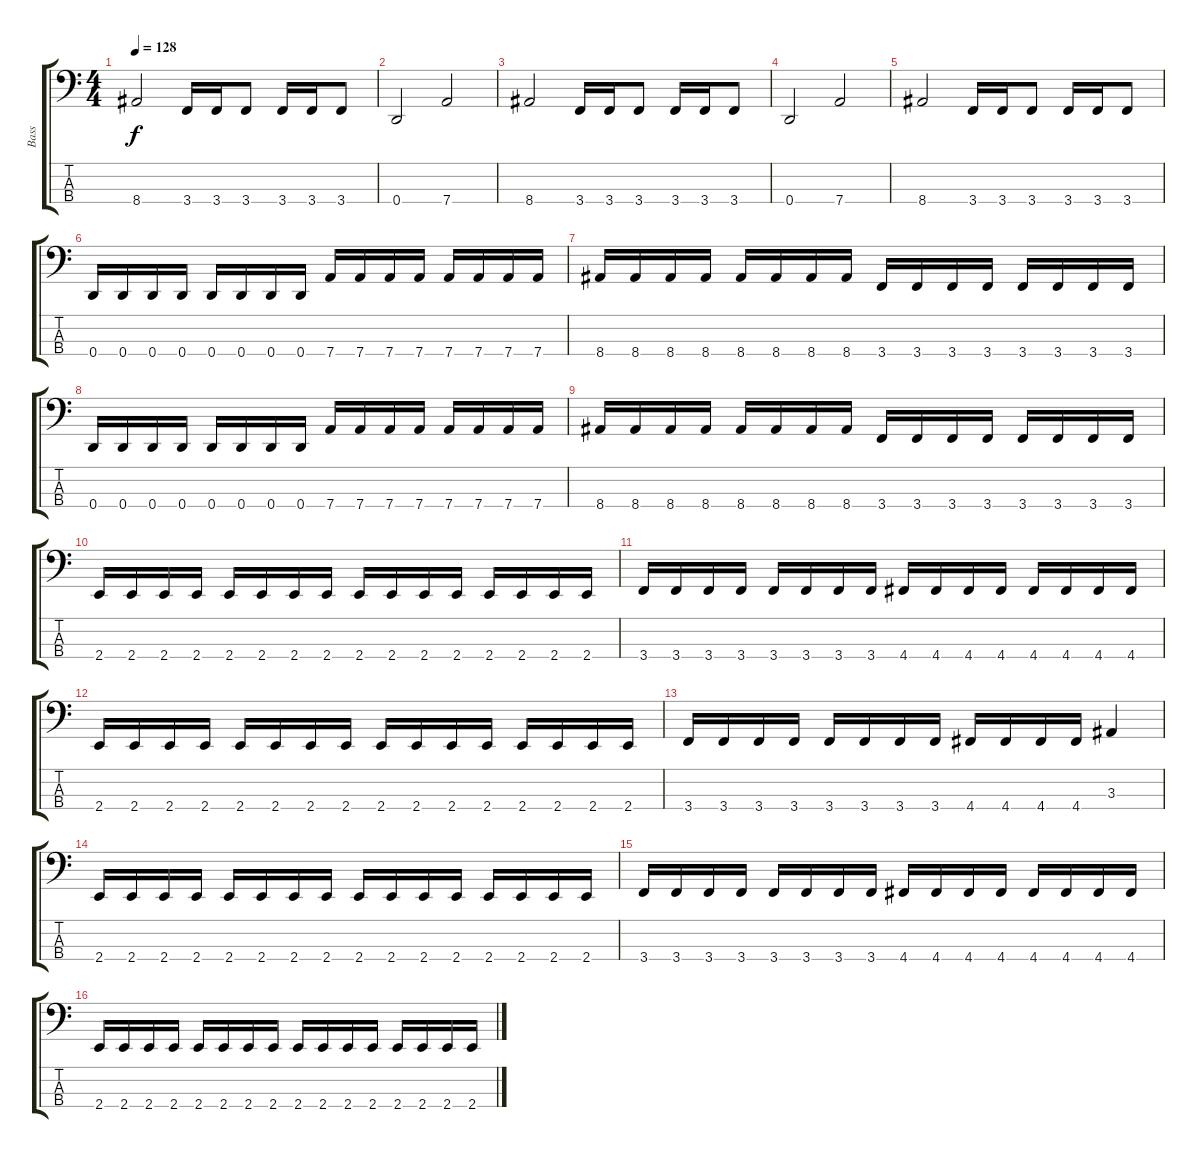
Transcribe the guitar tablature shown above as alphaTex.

\track ("Bass" "Bass") {instrument electricbasspick}
\staff {score tabs}
\tuning (F2 C2 G1 D1) {hide}
\ts (4 4)
\tempo 128
\clef f4
\ks c
8.4.2{dy f} 3.4.16 3.4.16 3.4.8 3.4.16 3.4.16 3.4.8 |
0.4.2 7.4.2 |
8.4.2 3.4.16 3.4.16 3.4.8 3.4.16 3.4.16 3.4.8 |
0.4.2 7.4.2 |
8.4.2 3.4.16 3.4.16 3.4.8 3.4.16 3.4.16 3.4.8 |
0.4.16 0.4.16 0.4.16 0.4.16 0.4.16 0.4.16 0.4.16 0.4.16 7.4.16 7.4.16 7.4.16 7.4.16 7.4.16 7.4.16 7.4.16 7.4.16 |
8.4.16 8.4.16 8.4.16 8.4.16 8.4.16 8.4.16 8.4.16 8.4.16 3.4.16 3.4.16 3.4.16 3.4.16 3.4.16 3.4.16 3.4.16 3.4.16 |
0.4.16 0.4.16 0.4.16 0.4.16 0.4.16 0.4.16 0.4.16 0.4.16 7.4.16 7.4.16 7.4.16 7.4.16 7.4.16 7.4.16 7.4.16 7.4.16 |
8.4.16 8.4.16 8.4.16 8.4.16 8.4.16 8.4.16 8.4.16 8.4.16 3.4.16 3.4.16 3.4.16 3.4.16 3.4.16 3.4.16 3.4.16 3.4.16 |
2.4.16 2.4.16 2.4.16 2.4.16 2.4.16 2.4.16 2.4.16 2.4.16 2.4.16 2.4.16 2.4.16 2.4.16 2.4.16 2.4.16 2.4.16 2.4.16 |
3.4.16 3.4.16 3.4.16 3.4.16 3.4.16 3.4.16 3.4.16 3.4.16 4.4.16 4.4.16 4.4.16 4.4.16 4.4.16 4.4.16 4.4.16 4.4.16 |
2.4.16 2.4.16 2.4.16 2.4.16 2.4.16 2.4.16 2.4.16 2.4.16 2.4.16 2.4.16 2.4.16 2.4.16 2.4.16 2.4.16 2.4.16 2.4.16 |
3.4.16 3.4.16 3.4.16 3.4.16 3.4.16 3.4.16 3.4.16 3.4.16 4.4.16 4.4.16 4.4.16 4.4.16 3.3.4 |
2.4.16 2.4.16 2.4.16 2.4.16 2.4.16 2.4.16 2.4.16 2.4.16 2.4.16 2.4.16 2.4.16 2.4.16 2.4.16 2.4.16 2.4.16 2.4.16 |
3.4.16 3.4.16 3.4.16 3.4.16 3.4.16 3.4.16 3.4.16 3.4.16 4.4.16 4.4.16 4.4.16 4.4.16 4.4.16 4.4.16 4.4.16 4.4.16 |
2.4.16 2.4.16 2.4.16 2.4.16 2.4.16 2.4.16 2.4.16 2.4.16 2.4.16 2.4.16 2.4.16 2.4.16 2.4.16 2.4.16 2.4.16 2.4.16
